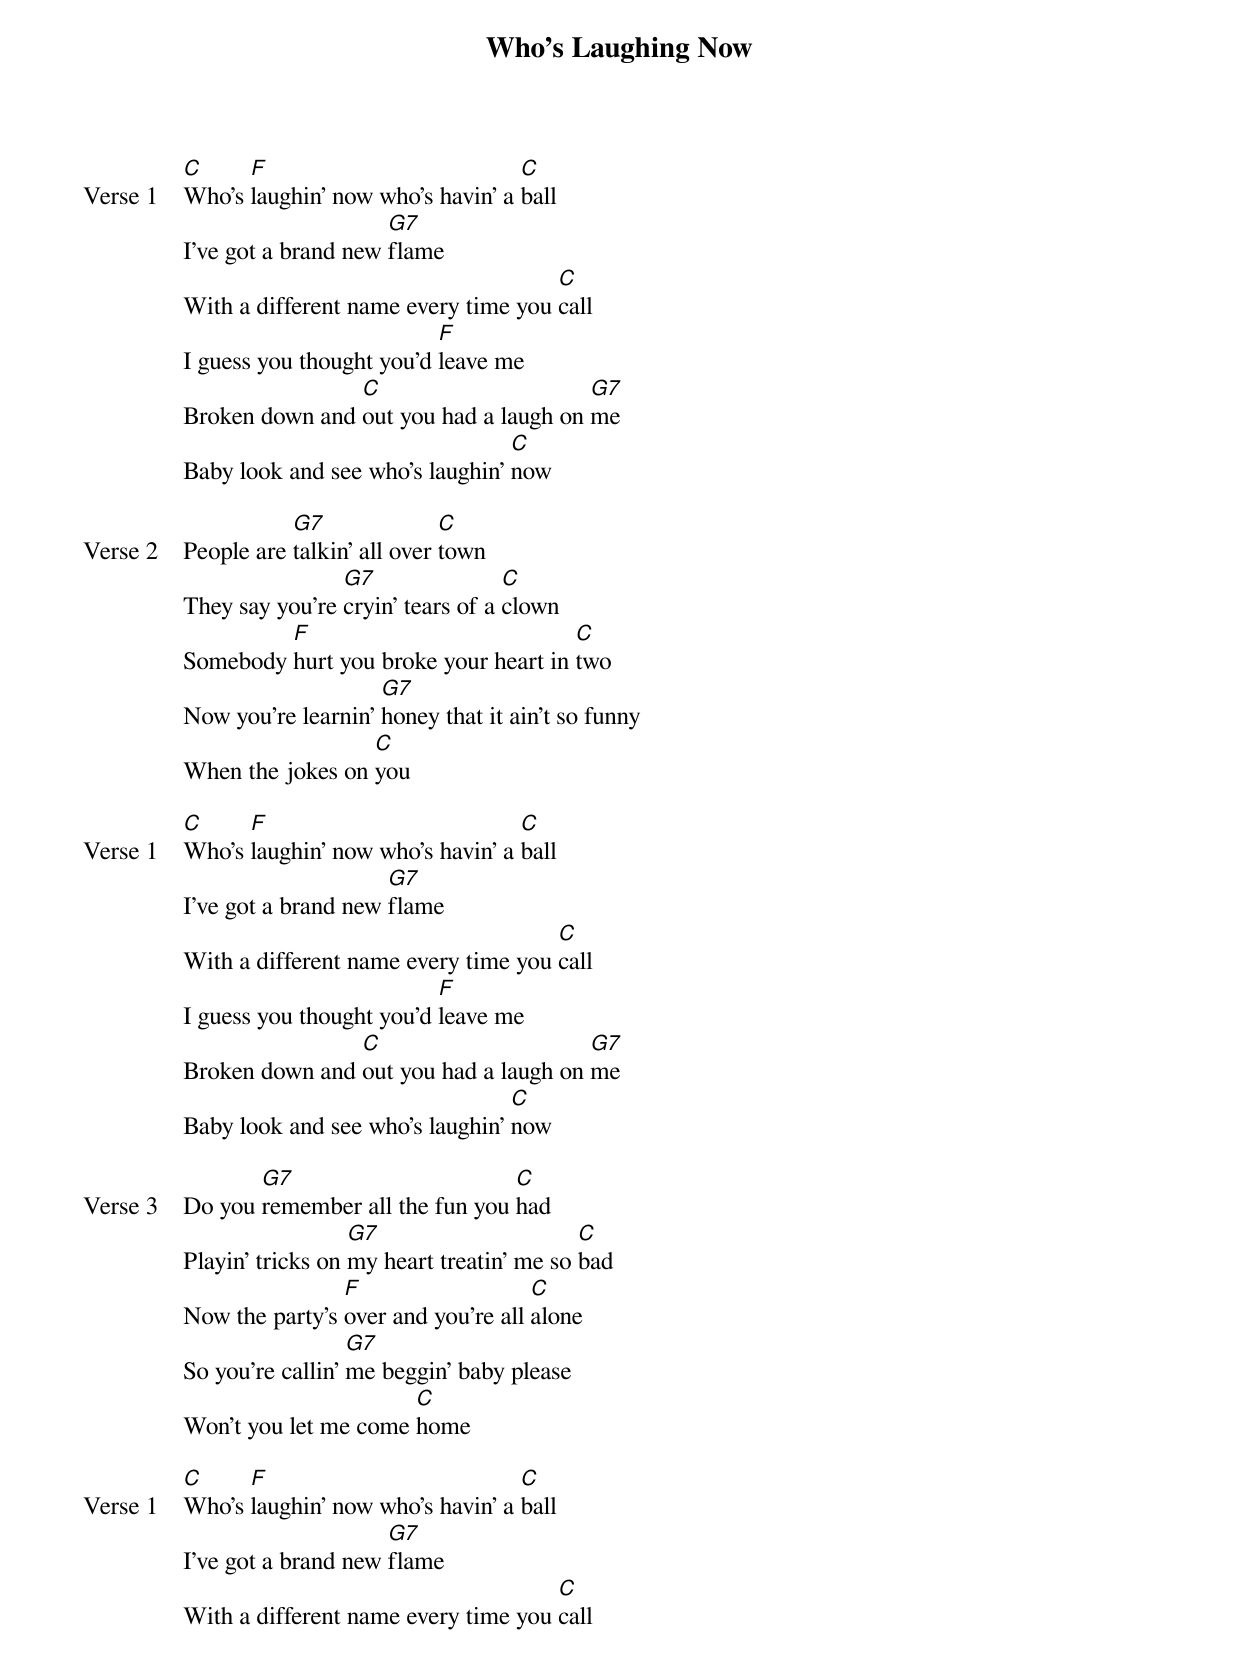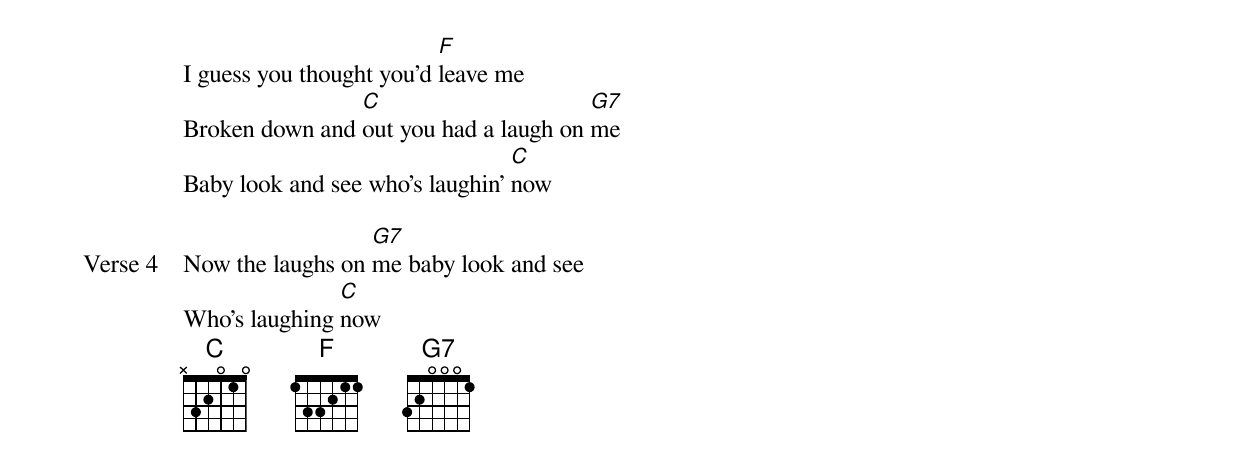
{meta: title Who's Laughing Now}
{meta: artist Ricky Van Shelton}
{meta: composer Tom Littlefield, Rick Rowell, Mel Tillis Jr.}

{start_of_verse: Verse 1}
[C]Who's [F]laughin' now who's havin' a [C]ball
I've got a brand new [G7]flame
With a different name every time you [C]call
I guess you thought you'd [F]leave me
Broken down and [C]out you had a laugh on [G7]me
Baby look and see who's laughin' [C]now
{end_of_verse}

{start_of_verse: Verse 2}
People are [G7]talkin' all over [C]town
They say you're [G7]cryin' tears of a [C]clown
Somebody [F]hurt you broke your heart in [C]two
Now you're learnin' [G7]honey that it ain't so funny
When the jokes on [C]you
{end_of_verse}

{start_of_verse: Verse 1}
[C]Who's [F]laughin' now who's havin' a [C]ball
I've got a brand new [G7]flame
With a different name every time you [C]call
I guess you thought you'd [F]leave me
Broken down and [C]out you had a laugh on [G7]me
Baby look and see who's laughin' [C]now
{end_of_verse}

{start_of_verse: Verse 3}
Do you [G7]remember all the fun you [C]had
Playin' tricks on [G7]my heart treatin' me so [C]bad
Now the party's [F]over and you're all [C]alone
So you're callin' [G7]me beggin' baby please
Won't you let me come [C]home
{end_of_verse}

{start_of_verse: Verse 1}
[C]Who's [F]laughin' now who's havin' a [C]ball
I've got a brand new [G7]flame
With a different name every time you [C]call
I guess you thought you'd [F]leave me
Broken down and [C]out you had a laugh on [G7]me
Baby look and see who's laughin' [C]now
{end_of_verse}

{start_of_verse: Verse 4}
Now the laughs on [G7]me baby look and see
Who’s laughing [C]now
{end_of_verse}
